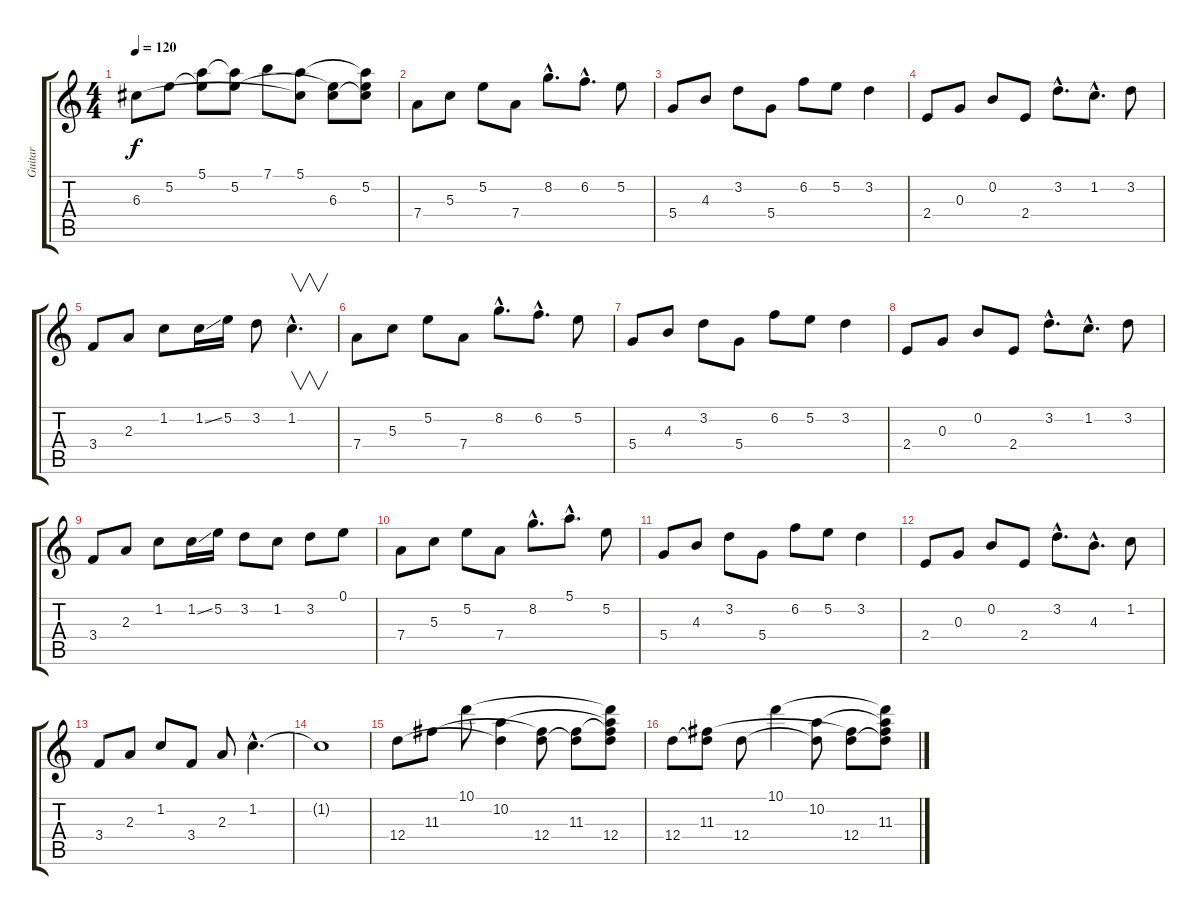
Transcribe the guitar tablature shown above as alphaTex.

\track ("Guitar" "Guitar") {instrument electricguitarclean}
\staff {score tabs}
\tuning (E4 B3 G3 D3 A2 E2) {hide}
\ts (4 4)
\tempo 120
\clef g2
\ks c
6.3.8{dy f} 5.2.8 (5.1 5.2{t}).8 (5.1{t} 5.2).8 7.1.8 (5.1 6.3{t}).8 (5.2{t} 6.3).8 (5.1{t} 5.2 6.3{t}).8 |
7.4.8 5.3.8 5.2.8 7.4.8 8.2{hac}.8{d} 6.2{hac}.8{d} 5.2.8 |
5.4.8 4.3.8 3.2.8 5.4.8 6.2.8 5.2.8 3.2.4 |
2.4.8 0.3.8 0.2.8 2.4.8 3.2{hac}.8{d} 1.2{hac}.8{d} 3.2.8 |
3.4.8 2.3.8 1.2.8 1.2{ss}.16 5.2.16 3.2.8 1.2{hac}.4{v d} |
7.4.8 5.3.8 5.2.8 7.4.8 8.2{hac}.8{d} 6.2{hac}.8{d} 5.2.8 |
5.4.8 4.3.8 3.2.8 5.4.8 6.2.8 5.2.8 3.2.4 |
2.4.8 0.3.8 0.2.8 2.4.8 3.2{hac}.8{d} 1.2{hac}.8{d} 3.2.8 |
3.4.8 2.3.8 1.2.8 1.2{ss}.16 5.2.16 3.2.8 1.2.8 3.2.8 0.1.8 |
7.4.8 5.3.8 5.2.8 7.4.8 8.2{hac}.8{d} 5.1{hac}.8{d} 5.2.8 |
5.4.8 4.3.8 3.2.8 5.4.8 6.2.8 5.2.8 3.2.4 |
2.4.8 0.3.8 0.2.8 2.4.8 3.2{hac}.8{d} 4.3{hac}.8{d} 1.2.8 |
3.4.8 2.3.8 1.2.8 3.4.8 2.3.8 1.2{hac}.4{d} |
1.2{t}.1 |
12.4.8 11.3.8 10.1.8 (10.2 12.4{t}).4 (11.3{t} 12.4).8 (11.3 12.4{t}).8 (10.1{t} 10.2{t} 11.3{t} 12.4).8 |
12.4.8 (11.3 12.4{t}).8 12.4.8 10.1.4 (10.2 12.4{t}).8 (11.3{t} 12.4).8 (10.1{t} 10.2{t} 11.3 12.4{t}).8
